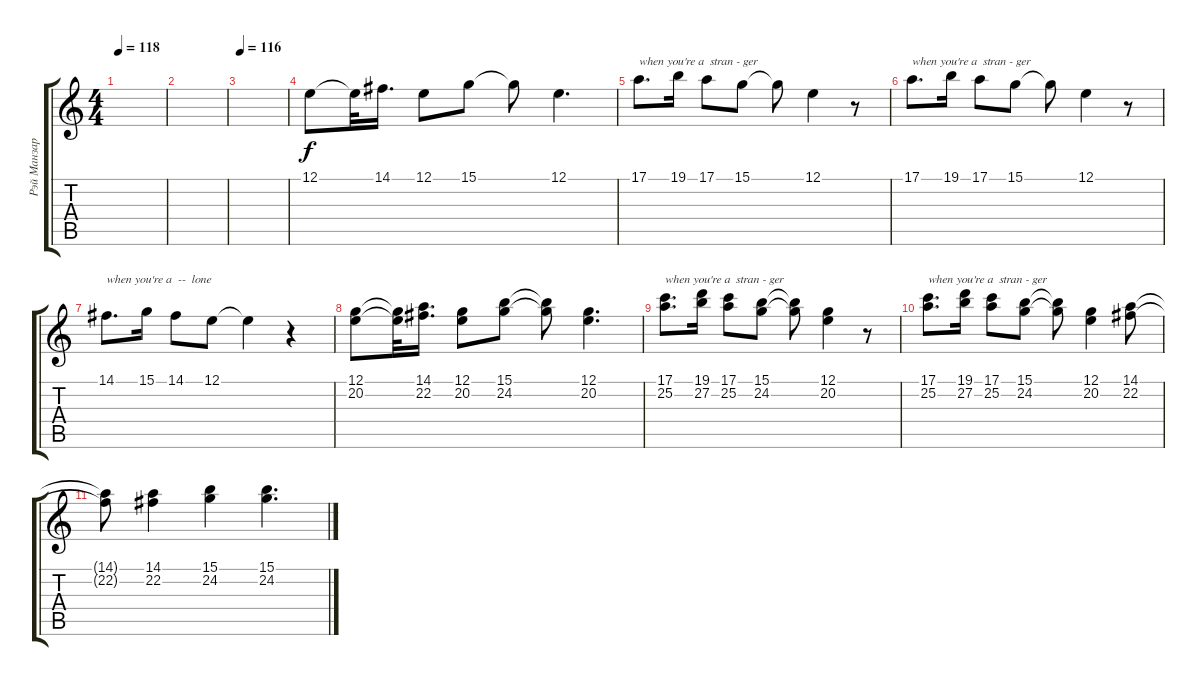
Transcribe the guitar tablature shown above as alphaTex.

\track ("Рэй Манзарек (Organ)" "Рэй Манзар") {instrument rockorgan}
\staff {score tabs}
\tuning (E4 B3 G3 D3 A2 E2) {hide}
\ts (4 4)
\tempo 118
\clef g2
\ks c
|
|
\tempo 116
|
12.1.8 12.1{t}.32 14.1.16{d} 12.1.8 15.1.8 15.1{t}.8 12.1.4{d} |
17.1.8{d txt "when you're a  stran - ger"} 19.1.16 17.1.8 15.1.8 15.1{t}.8 12.1.4 r.8 |
17.1.8{d txt "when you're a  stran - ger"} 19.1.16 17.1.8 15.1.8 15.1{t}.8 12.1.4 r.8 |
14.1.8{d txt "when you're a  --  lone"} 15.1.16 14.1.8 12.1.8 12.1{t}.4 r.4 |
(12.1 20.2).8 (12.1{t} 20.2{t}).32 (14.1 22.2).16{d} (12.1 20.2).8 (15.1 24.2).8 (15.1{t} 24.2{t}).8 (12.1 20.2).4{d} |
(17.1 25.2).8{d txt "when you're a  stran - ger"} (19.1 27.2).16 (17.1 25.2).8 (15.1 24.2).8 (15.1{t} 24.2{t}).8 (12.1 20.2).4 r.8 |
(17.1 25.2).8{d txt "when you're a  stran - ger"} (19.1 27.2).16 (17.1 25.2).8 (15.1 24.2).8 (15.1{t} 24.2{t}).8 (12.1 20.2).4 (14.1 22.2).8 |
(14.1{t} 22.2{t}).8 (14.1 22.2).4 (15.1 24.2).4 (15.1 24.2).4{d}
